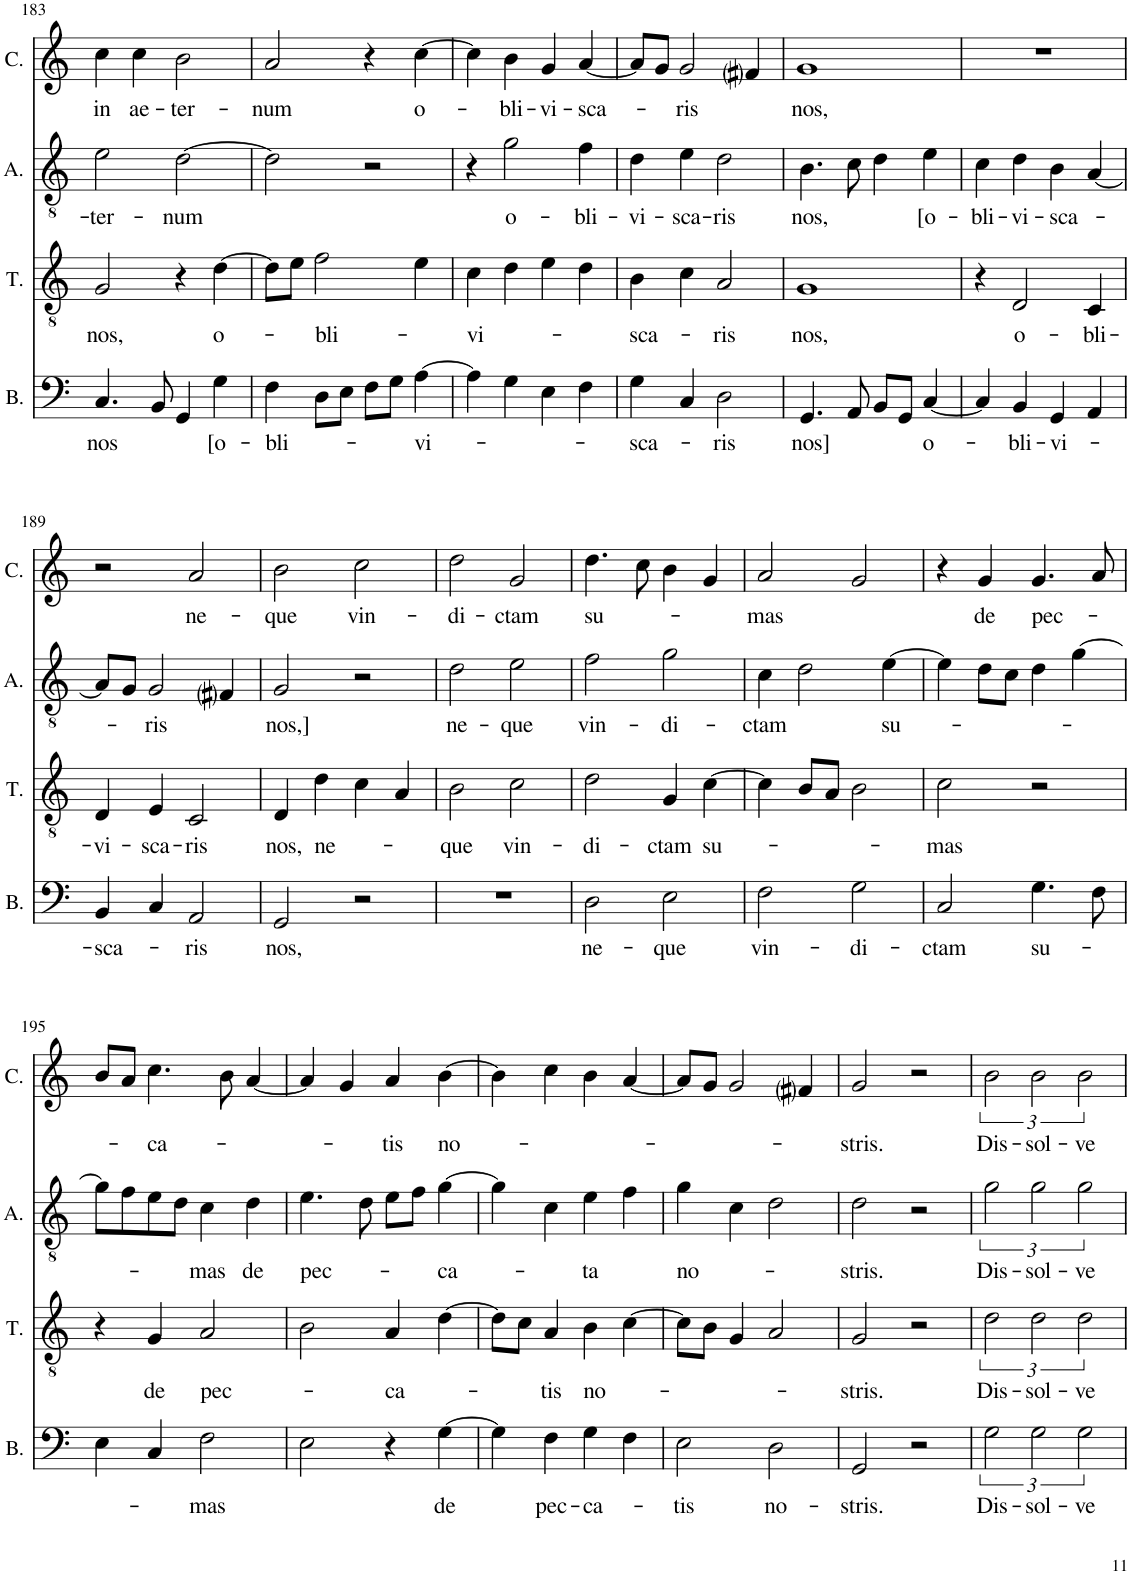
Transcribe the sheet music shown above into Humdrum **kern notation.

**kern	**text	**kern	**text	**kern	**text	**kern	**text
*part4	*part4	*part3	*part3	*part2	*part2	*part1	*part1
*staff4	*staff4	*staff3	*staff3	*staff2	*staff2	*staff1	*staff1
*I"Bassus	*	*I"Tenor	*	*I"Altus	*	*I"Cantus	*
*I'B.	*	*I'T.	*	*I'A.	*	*I'C.	*
!!LO:PB:g=z
*clefF4	*	*clefGv2	*	*clefGv2	*	*clefG2	*
*k[]	*	*k[]	*	*k[]	*	*k[]	*
*M2/2	*	*M2/2	*	*M2/2	*	*M2/2	*
*met(c|)	*	*met(c|)	*	*met(c|)	*	*met(c|)	*
=183	=183	=183	=183	=183	=183	=183	=183
!	!LO:LY:b	!	!LO:LY:b	!	!LO:LY:b	!	!LO:LY:b
4.C/	nos	2G/	nos,	2e\	-ter-	4cc\	in
!	!	!	!	!	!	!	!LO:LY:b
.	.	.	.	.	.	4cc\	ae-
8BB/	.	.	.	.	.	.	.
!	!	!	!	!	!LO:LY:b	!	!LO:LY:b
4GG/	.	4r	.	[2d\	-num	2b\	-ter-
!	!LO:LY:b	!	!LO:LY:b	!	!	!	!
4G\	[o-	[4d\	o-	.	.	.	.
=184	=184	=184	=184	=184	=184	=184	=184
!	!LO:LY:b	!	!	!	!	!	!LO:LY:b
4F\	-bli-	8d\L]	.	2d\]	.	2a/	-num
.	.	8e\J	.	.	.	.	.
!	!	!	!LO:LY:b	!	!	!	!
8D\L	.	2f\	-bli-	.	.	.	.
8E\J	.	.	.	.	.	.	.
8F\L	.	.	.	2r	.	4r	.
8G\J	.	.	.	.	.	.	.
!	!LO:LY:b	!	!	!	!	!	!LO:LY:b
[4A\	-vi-	4e\	.	.	.	[4cc\	o-
=185	=185	=185	=185	=185	=185	=185	=185
!	!	!	!LO:LY:b	!	!	!	!
4A\]	.	4c\	-vi-	4r	.	4cc\]	.
!	!	!	!	!	!LO:LY:b	!	!LO:LY:b
4G\	.	4d\	.	2g\	o-	4b\	-bli-
!	!	!	!	!	!	!	!LO:LY:b
4E\	.	4e\	.	.	.	4g/	-vi-
!	!	!	!	!	!LO:LY:b	!	!LO:LY:b
4F\	.	4d\	.	4f\	-bli-	[4a/	-sca-
=186	=186	=186	=186	=186	=186	=186	=186
!	!LO:LY:b	!	!LO:LY:b	!	!LO:LY:b	!	!
4G\	-sca-	4B\	-sca-	4d\	-vi-	8a/L]	.
.	.	.	.	.	.	8g/J	.
!	!	!	!	!	!LO:LY:b	!	!LO:LY:b
4C/	.	4c\	.	4e\	-sca-	2g/	-ris
!	!LO:LY:b	!	!LO:LY:b	!	!LO:LY:b	!	!
2D\	-ris	2A/	-ris	2d\	-ris	.	.
.	.	.	.	.	.	4f#i/	.
=187	=187	=187	=187	=187	=187	=187	=187
!	!LO:LY:b	!	!LO:LY:b	!	!LO:LY:b	!	!LO:LY:b
4.GG/	nos]	1G	nos,	4.B\	nos,	1g	nos,
8AA/	.	.	.	8c\	.	.	.
8BB/L	.	.	.	4d\	.	.	.
8GG/J	.	.	.	.	.	.	.
!	!LO:LY:b	!	!	!	!LO:LY:b	!	!
[4C/	o-	.	.	4e\	[o-	.	.
=188	=188	=188	=188	=188	=188	=188	=188
!	!	!	!	!	!LO:LY:b	!	!
4C/]	.	4r	.	4c\	-bli-	1r	.
!	!LO:LY:b	!	!LO:LY:b	!	!LO:LY:b	!	!
4BB/	-bli-	2D/	o-	4d\	-vi-	.	.
!	!LO:LY:b	!	!	!	!LO:LY:b	!	!
4GG/	-vi-	.	.	4B\	-sca-	.	.
!	!	!	!LO:LY:b	!	!	!	!
4AA/	.	4C/	-bli-	[4A/	.	.	.
!!LO:LB:g=z
=189	=189	=189	=189	=189	=189	=189	=189
!	!LO:LY:b	!	!LO:LY:b	!	!	!	!
4BB/	-sca-	4D/	-vi-	8A/L]	.	2r	.
.	.	.	.	8G/J	.	.	.
!	!	!	!LO:LY:b	!	!LO:LY:b	!	!
4C/	.	4E/	-sca-	2G/	-ris	.	.
!	!LO:LY:b	!	!LO:LY:b	!	!	!	!LO:LY:b
2AA/	-ris	2C/	-ris	.	.	2a/	ne-
.	.	.	.	4F#i/	.	.	.
=190	=190	=190	=190	=190	=190	=190	=190
!	!LO:LY:b	!	!LO:LY:b	!	!LO:LY:b	!	!LO:LY:b
2GG/	nos,	4D/	nos,	2G/	nos,]	2b\	-que
!	!	!	!LO:LY:b	!	!	!	!
.	.	4d\	ne-	.	.	.	.
!	!	!	!	!	!	!	!LO:LY:b
2r	.	4c\	.	2r	.	2cc\	vin-
.	.	4A/	.	.	.	.	.
=191	=191	=191	=191	=191	=191	=191	=191
!	!	!	!LO:LY:b	!	!LO:LY:b	!	!LO:LY:b
1r	.	2B\	-que	2d\	ne-	2dd\	-di-
!	!	!	!LO:LY:b	!	!LO:LY:b	!	!LO:LY:b
.	.	2c\	vin-	2e\	-que	2g/	-ctam
=192	=192	=192	=192	=192	=192	=192	=192
!	!LO:LY:b	!	!LO:LY:b	!	!LO:LY:b	!	!LO:LY:b
2D\	ne-	2d\	-di-	2f\	vin-	4.dd\	su-
.	.	.	.	.	.	8cc\	.
!	!LO:LY:b	!	!LO:LY:b	!	!LO:LY:b	!	!
2E\	-que	4G/	-ctam	2g\	-di-	4b\	.
!	!	!	!LO:LY:b	!	!	!	!
.	.	[4c\	su-	.	.	4g/	.
=193	=193	=193	=193	=193	=193	=193	=193
!	!LO:LY:b	!	!	!	!LO:LY:b	!	!LO:LY:b
2F\	vin-	4c\]	.	4c\	-ctam	2a/	-mas
.	.	8B/L	.	2d\	.	.	.
.	.	8A/J	.	.	.	.	.
!	!LO:LY:b	!	!	!	!	!	!
2G\	-di-	2B\	.	.	.	2g/	.
!	!	!	!	!	!LO:LY:b	!	!
.	.	.	.	[4e\	su-	.	.
=194	=194	=194	=194	=194	=194	=194	=194
!	!LO:LY:b	!	!LO:LY:b	!	!	!	!
2C/	-ctam	2c\	-mas	4e\]	.	4r	.
!	!	!	!	!	!	!	!LO:LY:b
.	.	.	.	8d\L	.	4g/	de
.	.	.	.	8c\J	.	.	.
!	!LO:LY:b	!	!	!	!	!	!LO:LY:b
4.G\	su-	2r	.	4d\	.	4.g/	pec-
.	.	.	.	[4g\	.	.	.
8F\	.	.	.	.	.	8a/	.
!!LO:LB:g=z
=195	=195	=195	=195	=195	=195	=195	=195
4E\	.	4r	.	8g\L]	.	8b/L	.
.	.	.	.	8f\	.	8a/J	.
!	!	!	!LO:LY:b	!	!	!	!LO:LY:b
4C/	.	4G/	de	8e\	.	4.cc\	-ca-
.	.	.	.	8d\J	.	.	.
!	!LO:LY:b	!	!LO:LY:b	!	!LO:LY:b	!	!
2F\	mas	2A/	pec-	4c\	-mas	.	.
.	.	.	.	.	.	8b\	.
!	!	!	!	!	!LO:LY:b	!	!
.	.	.	.	4d\	de	[4a/	.
=196	=196	=196	=196	=196	=196	=196	=196
!	!	!	!	!	!LO:LY:b	!	!
2E\	.	2B\	.	4.e\	pec-	4a/]	.
.	.	.	.	.	.	4g/	.
.	.	.	.	8d\	.	.	.
!	!	!	!LO:LY:b	!	!	!	!LO:LY:b
4r	.	4A/	-ca-	8e\L	.	4a/	tis
.	.	.	.	8f\J	.	.	.
!	!LO:LY:b	!	!	!	!LO:LY:b	!	!LO:LY:b
[4G\	de	[4d\	.	[4g\	-ca-	[4b\	no-
=197	=197	=197	=197	=197	=197	=197	=197
4G\]	.	8d\L]	.	4g\]	.	4b\]	.
.	.	8c\J	.	.	.	.	.
!	!LO:LY:b	!	!LO:LY:b	!	!	!	!
4F\	pec-	4A/	-tis	4c\	.	4cc\	.
!	!LO:LY:b	!	!LO:LY:b	!	!LO:LY:b	!	!
4G\	-ca-	4B\	no-	4e\	-ta	4b\	.
4F\	.	[4c\	.	4f\	.	[4a/	.
=198	=198	=198	=198	=198	=198	=198	=198
!	!LO:LY:b	!	!	!	!LO:LY:b	!	!
2E\	-tis	8c\L]	.	4g\	no-	8a/L]	.
.	.	8B\J	.	.	.	8g/J	.
.	.	4G/	.	4c\	.	2g/	.
!	!LO:LY:b	!	!	!	!	!	!
2D\	no-	2A/	.	2d\	.	.	.
.	.	.	.	.	.	4f#i/	.
=199	=199	=199	=199	=199	=199	=199	=199
!	!LO:LY:b	!	!LO:LY:b	!	!LO:LY:b	!	!LO:LY:b
2GG/	-stris.	2G/	-stris.	2d\	-stris.	2g/	-stris.
2r	.	2r	.	2r	.	2r	.
=200	=200	=200	=200	=200	=200	=200	=200
!	!LO:LY:b	!	!LO:LY:b	!	!LO:LY:b	!	!LO:LY:b
3G\	Dis-	3d\	Dis-	3g\	Dis-	3b\	Dis-
!	!LO:LY:b	!	!LO:LY:b	!	!LO:LY:b	!	!LO:LY:b
3G\	-sol-	3d\	-sol-	3g\	-sol-	3b\	-sol-
!	!LO:LY:b	!	!LO:LY:b	!	!LO:LY:b	!	!LO:LY:b
3G\	-ve	3d\	-ve	3g\	-ve	3b\	-ve
=	=	=	=	=	=	=	=
*-	*-	*-	*-	*-	*-	*-	*-
